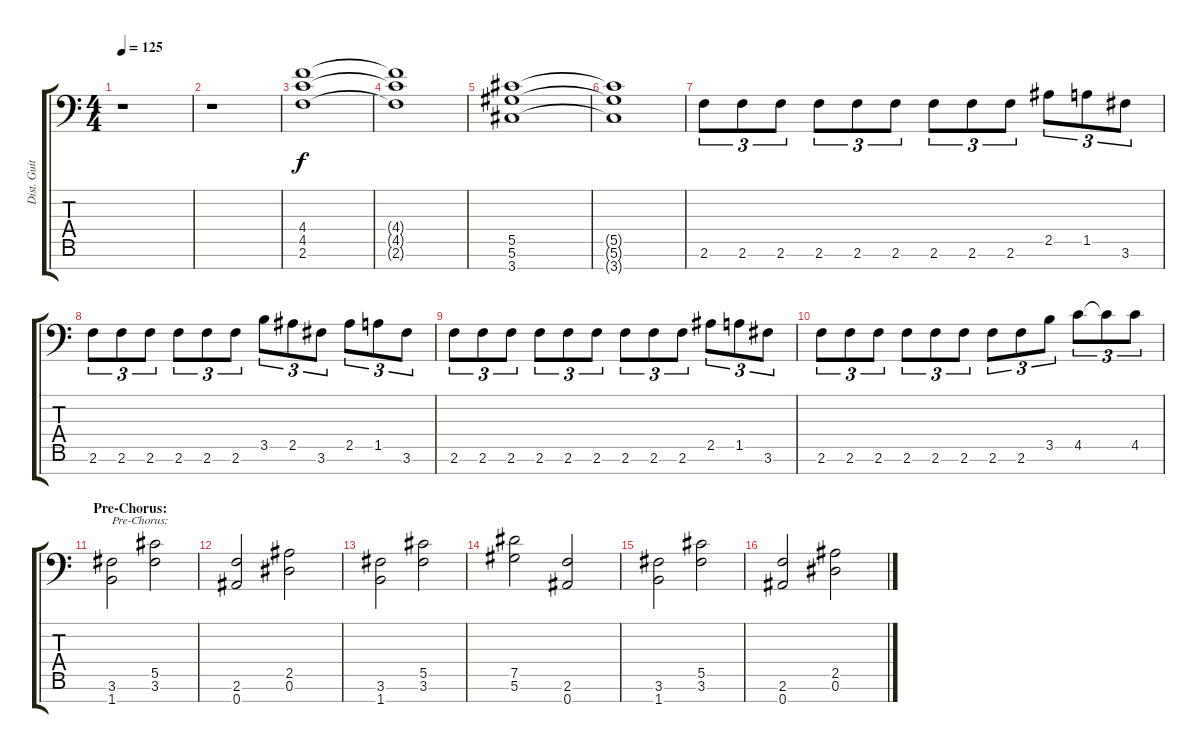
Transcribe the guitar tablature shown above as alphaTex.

\track ("Dist. Guitar 2" "Dist. Guit") {instrument distortionguitar}
\staff {score tabs}
\tuning (Eb4 Bb3 Gb3 Db3 Ab2 Eb2 Bb1) {hide}
\ts (4 4)
\tempo 125
\clef f4
\ks c
r.1{dy f} |
r.1 |
(4.4 4.5 2.6).1 |
(4.4{t} 4.5{t} 2.6{t}).1 |
(5.5 5.6 3.7).1 |
(5.5{t} 5.6{t} 3.7{t}).1 |
2.6.8{tu (3 2)} 2.6.8{tu (3 2)} 2.6.8{tu (3 2)} 2.6.8{tu (3 2)} 2.6.8{tu (3 2)} 2.6.8{tu (3 2)} 2.6.8{tu (3 2)} 2.6.8{tu (3 2)} 2.6.8{tu (3 2)} 2.5.8{tu (3 2)} 1.5.8{tu (3 2)} 3.6.8{tu (3 2)} |
2.6.8{tu (3 2)} 2.6.8{tu (3 2)} 2.6.8{tu (3 2)} 2.6.8{tu (3 2)} 2.6.8{tu (3 2)} 2.6.8{tu (3 2)} 3.5.8{tu (3 2)} 2.5.8{tu (3 2)} 3.6.8{tu (3 2)} 2.5.8{tu (3 2)} 1.5.8{tu (3 2)} 3.6.8{tu (3 2)} |
2.6.8{tu (3 2)} 2.6.8{tu (3 2)} 2.6.8{tu (3 2)} 2.6.8{tu (3 2)} 2.6.8{tu (3 2)} 2.6.8{tu (3 2)} 2.6.8{tu (3 2)} 2.6.8{tu (3 2)} 2.6.8{tu (3 2)} 2.5.8{tu (3 2)} 1.5.8{tu (3 2)} 3.6.8{tu (3 2)} |
2.6.8{tu (3 2)} 2.6.8{tu (3 2)} 2.6.8{tu (3 2)} 2.6.8{tu (3 2)} 2.6.8{tu (3 2)} 2.6.8{tu (3 2)} 2.6.8{tu (3 2)} 2.6.8{tu (3 2)} 3.5.8{tu (3 2)} 4.5.8{tu (3 2)} 4.5{t}.8{tu (3 2)} 4.5.8{tu (3 2)} |
\section ("" "Pre-Chorus:")
(3.6 1.7).2{txt "Pre-Chorus:"} (5.5 3.6).2 |
(2.6 0.7).2 (2.5 0.6).2 |
(3.6 1.7).2 (5.5 3.6).2 |
(7.5 5.6).2 (2.6 0.7).2 |
(3.6 1.7).2 (5.5 3.6).2 |
(2.6 0.7).2 (2.5 0.6).2
